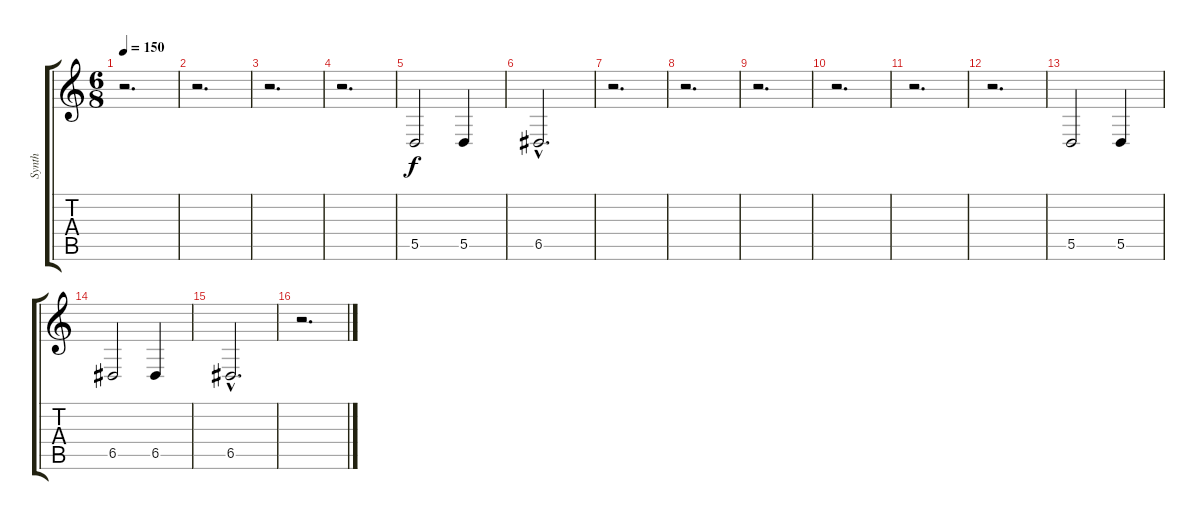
\track ("Synth" "Synth") {instrument pad4choir}
\staff {score tabs}
\tuning (E4 B3 G3 D3 A2 E2) {hide}
\ts (6 8)
\tempo 150
\clef g2
\ks c
r.2{d dy f} |
r.2{d} |
r.2{d} |
r.2{d} |
5.5.2 5.5.4 |
6.5{hac}.2{d} |
r.2{d} |
r.2{d} |
r.2{d} |
r.2{d} |
r.2{d} |
r.2{d} |
5.5.2 5.5.4 |
6.5.2 6.5.4 |
6.5{hac}.2{d} |
r.2{d}
